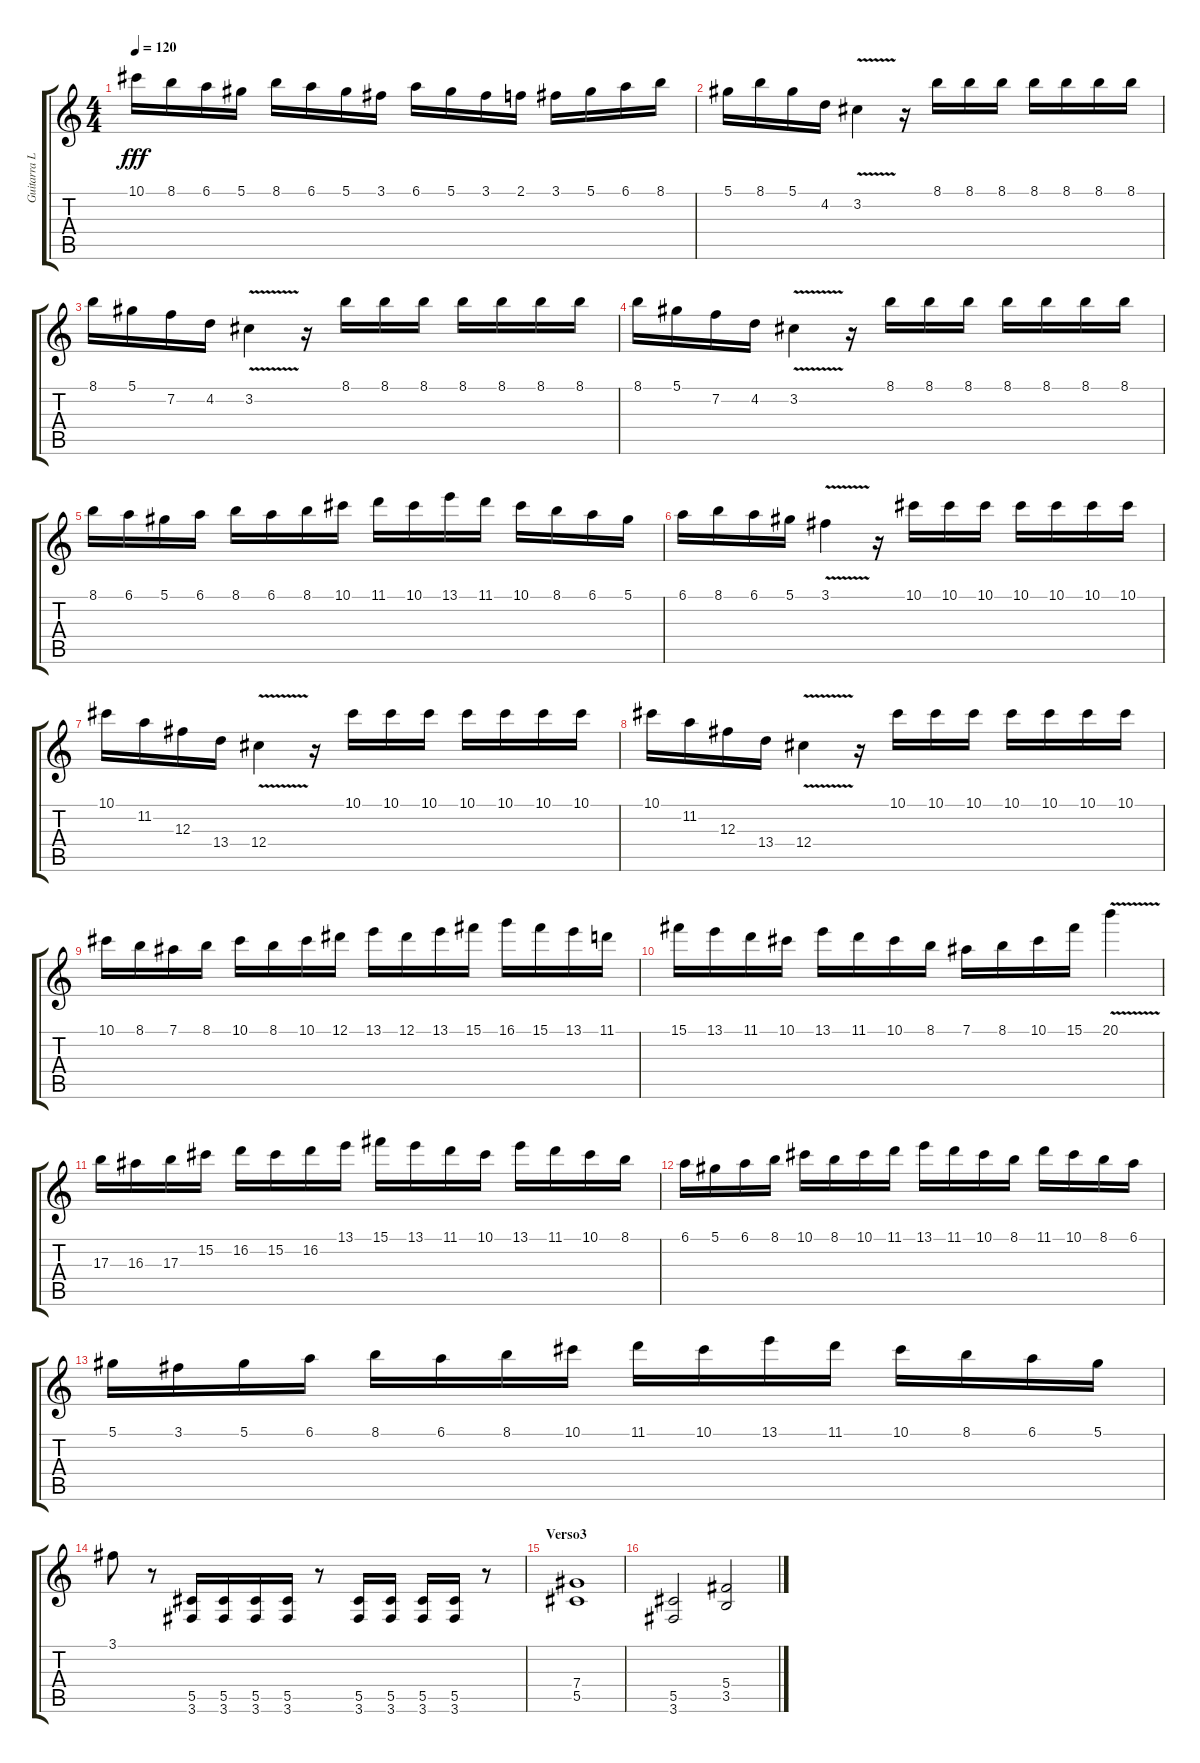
\track ("Guitarra Lider" "Guitarra L") {instrument distortionguitar}
\staff {score tabs}
\tuning (Eb4 Bb3 Gb3 Db3 Ab2 Eb2) {hide}
\ts (4 4)
\tempo 120
\clef g2
\ks c
10.1.16{dy fff} 8.1.16 6.1.16 5.1.16 8.1.16 6.1.16 5.1.16 3.1.16 6.1.16 5.1.16 3.1.16 2.1.16 3.1.16 5.1.16 6.1.16 8.1.16 |
5.1.16 8.1.16 5.1.16 4.2.16 3.2{v}.4 r.16 8.1.16 8.1.16 8.1.16 8.1.16 8.1.16 8.1.16 8.1.16 |
8.1.16 5.1.16 7.2.16 4.2.16 3.2{v}.4 r.16 8.1.16 8.1.16 8.1.16 8.1.16 8.1.16 8.1.16 8.1.16 |
8.1.16 5.1.16 7.2.16 4.2.16 3.2{v}.4 r.16 8.1.16 8.1.16 8.1.16 8.1.16 8.1.16 8.1.16 8.1.16 |
8.1.16 6.1.16 5.1.16 6.1.16 8.1.16 6.1.16 8.1.16 10.1.16 11.1.16 10.1.16 13.1.16 11.1.16 10.1.16 8.1.16 6.1.16 5.1.16 |
6.1.16 8.1.16 6.1.16 5.1.16 3.1{v}.4 r.16 10.1.16 10.1.16 10.1.16 10.1.16 10.1.16 10.1.16 10.1.16 |
10.1.16 11.2.16 12.3.16 13.4.16 12.4{v}.4 r.16 10.1.16 10.1.16 10.1.16 10.1.16 10.1.16 10.1.16 10.1.16 |
10.1.16 11.2.16 12.3.16 13.4.16 12.4{v}.4 r.16 10.1.16 10.1.16 10.1.16 10.1.16 10.1.16 10.1.16 10.1.16 |
10.1.16 8.1.16 7.1.16 8.1.16 10.1.16 8.1.16 10.1.16 12.1.16 13.1.16 12.1.16 13.1.16 15.1.16 16.1.16 15.1.16 13.1.16 11.1.16 |
15.1.16 13.1.16 11.1.16 10.1.16 13.1.16 11.1.16 10.1.16 8.1.16 7.1.16 8.1.16 10.1.16 15.1.16 20.1{v}.4 |
17.3.16 16.3.16 17.3.16 15.2.16 16.2.16 15.2.16 16.2.16 13.1.16 15.1.16 13.1.16 11.1.16 10.1.16 13.1.16 11.1.16 10.1.16 8.1.16 |
6.1.16 5.1.16 6.1.16 8.1.16 10.1.16 8.1.16 10.1.16 11.1.16 13.1.16 11.1.16 10.1.16 8.1.16 11.1.16 10.1.16 8.1.16 6.1.16 |
5.1.16 3.1.16 5.1.16 6.1.16 8.1.16 6.1.16 8.1.16 10.1.16 11.1.16 10.1.16 13.1.16 11.1.16 10.1.16 8.1.16 6.1.16 5.1.16 |
3.1.8 r.8{volume 11 balance 16} (5.5 3.6).16 (5.5 3.6).16 (5.5 3.6).16 (5.5 3.6).16 r.8 (5.5 3.6).16 (5.5 3.6).16 (5.5 3.6).16 (5.5 3.6).16 r.8 |
\section ("" "Verso3")
(7.4 5.5).1 |
(5.5 3.6).2 (5.4 3.5).2
